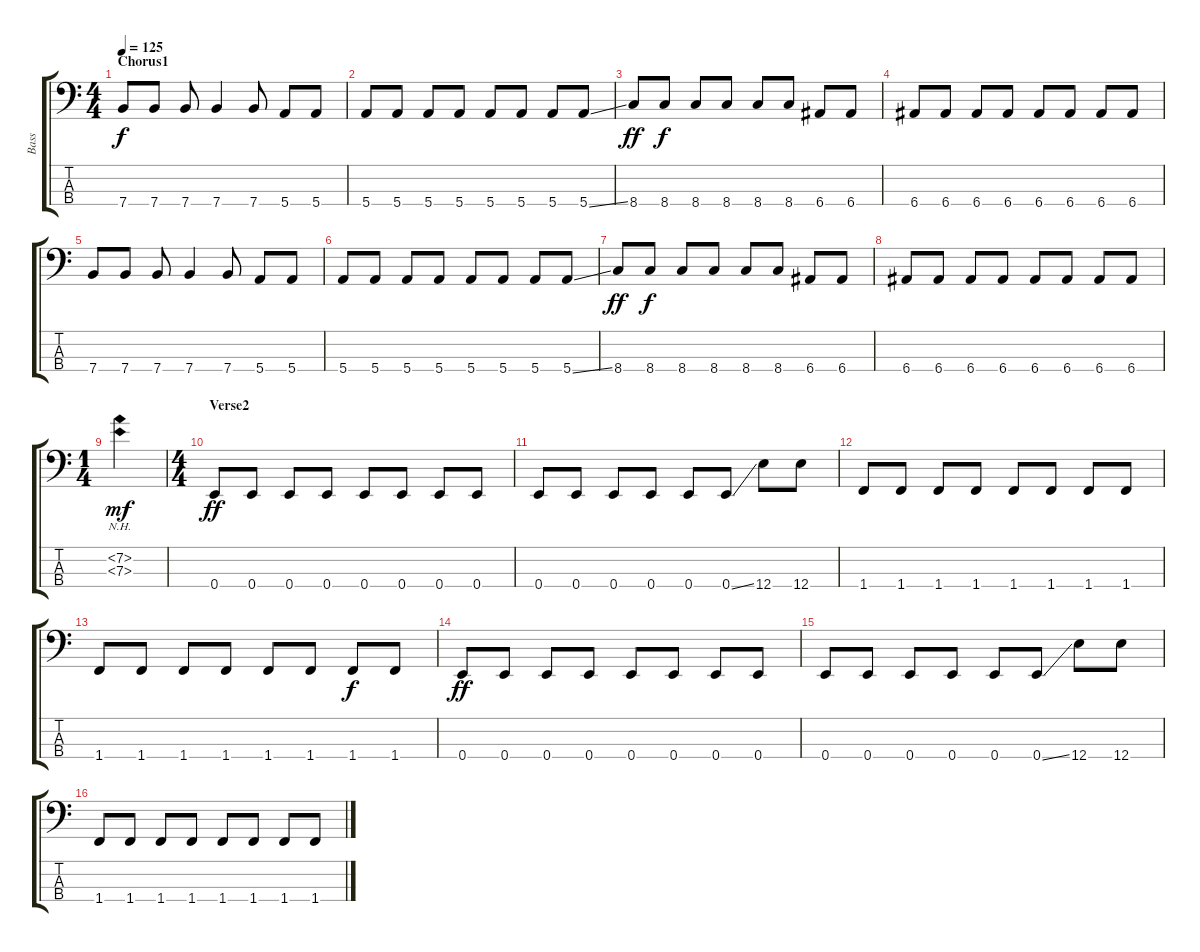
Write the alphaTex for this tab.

\track ("Bass" "Bass") {instrument electricbassfinger}
\staff {score tabs}
\tuning (G2 D2 A1 E1) {hide}
\ts (4 4)
\section ("" "Chorus1")
\tempo 125
\clef f4
\ks c
7.4.8{dy f} 7.4.8 7.4.8 7.4.4 7.4.8 5.4.8 5.4.8 |
5.4.8 5.4.8 5.4.8 5.4.8 5.4.8 5.4.8 5.4.8 5.4{ss}.8 |
8.4.8{dy ff} 8.4.8{dy f} 8.4.8 8.4.8 8.4.8 8.4.8 6.4.8 6.4.8 |
6.4.8 6.4.8 6.4.8 6.4.8 6.4.8 6.4.8 6.4.8 6.4.8 |
7.4.8 7.4.8 7.4.8 7.4.4 7.4.8 5.4.8 5.4.8 |
5.4.8 5.4.8 5.4.8 5.4.8 5.4.8 5.4.8 5.4.8 5.4{ss}.8 |
8.4.8{dy ff} 8.4.8{dy f} 8.4.8 8.4.8 8.4.8 8.4.8 6.4.8 6.4.8 |
6.4.8 6.4.8 6.4.8 6.4.8 6.4.8 6.4.8 6.4.8 6.4.8 |
\ts (1 4)
(7.2{nh} 7.3{nh}).4{dy mf} |
\ts (4 4)
\section ("" "Verse2")
0.4.8{dy ff} 0.4.8 0.4.8 0.4.8 0.4.8 0.4.8 0.4.8 0.4.8 |
0.4.8 0.4.8 0.4.8 0.4.8 0.4.8 0.4{ss}.8 12.4.8 12.4.8 |
1.4.8 1.4.8 1.4.8 1.4.8 1.4.8 1.4.8 1.4.8 1.4.8 |
1.4.8 1.4.8 1.4.8 1.4.8 1.4.8 1.4.8 1.4.8{dy f} 1.4.8 |
0.4.8{dy ff} 0.4.8 0.4.8 0.4.8 0.4.8 0.4.8 0.4.8 0.4.8 |
0.4.8 0.4.8 0.4.8 0.4.8 0.4.8 0.4{ss}.8 12.4.8 12.4.8 |
1.4.8 1.4.8 1.4.8 1.4.8 1.4.8 1.4.8 1.4.8 1.4.8
